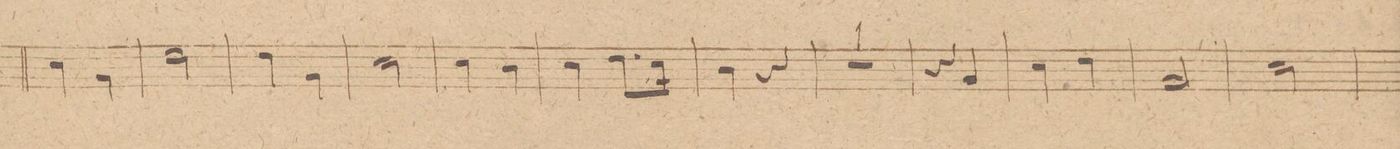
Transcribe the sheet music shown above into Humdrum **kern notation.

**kern
*I"Corno 2do in F
*clefG2
*k[b-]
*M2/4
4f\
4c\
=55
2g\
=56
4g\
4c\
=57
2f\
=58
4f\
4e\
=59
4f\
8.g\L
16f\Jk
=60
4e\
4r
=61
2r
=62
4r
4c/
=63
4f\
4g\
=64
2c/
=65
2f\
=66
*-
